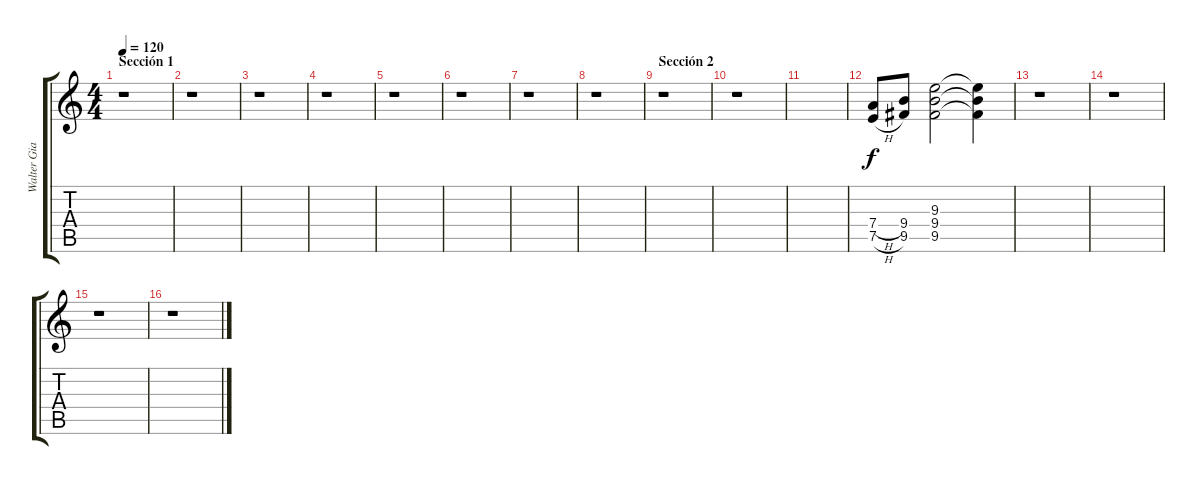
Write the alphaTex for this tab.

\track ("Walter Giardino" "Walter Gia") {instrument distortionguitar}
\staff {score tabs}
\tuning (E4 B3 G3 D3 A2 E2) {hide}
\ts (4 4)
\section ("" "Sección 1")
\tempo 120
\clef g2
\ks c
r.1{dy f} |
r.1 |
r.1 |
r.1 |
r.1 |
r.1 |
r.1 |
r.1 |
\section ("" "Sección 2")
r.1 |
r.1 |
|
(7.4{h} 7.5{h}).8 (9.4 9.5).8 (9.3 9.4 9.5).2 (9.3{t} 9.4{t} 9.5{t}).4 |
r.1 |
r.1 |
r.1 |
r.1
